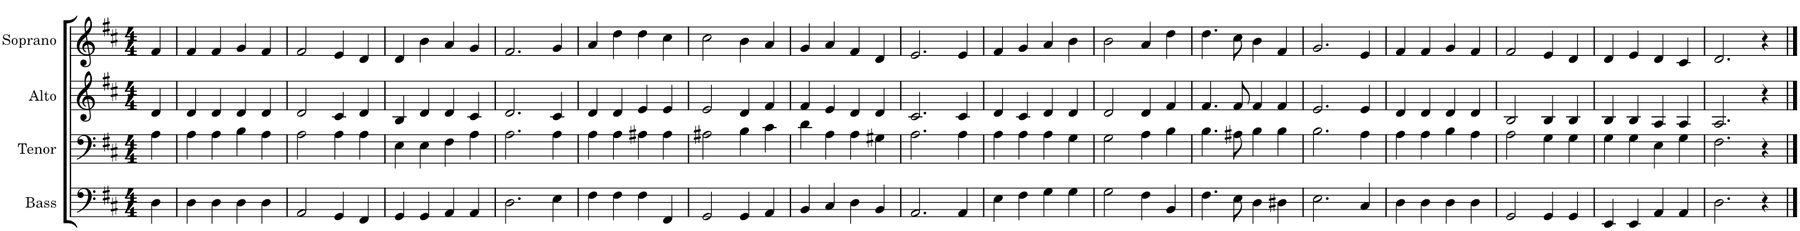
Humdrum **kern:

**kern	**kern	**kern	**kern
*part4	*part3	*part2	*part1
*staff4	*staff3	*staff2	*staff1
*I"Bass	*I"Tenor	*I"Alto	*I"Soprano
*I'B.	*I'T.	*I'A.	*I'S.
*clefF4	*clefF4	*clefG2	*clefG2
*k[f#c#]	*k[f#c#]	*k[f#c#]	*k[f#c#]
*M4/4	*M4/4	*M4/4	*M4/4
=	=	=	=
4D\	4A\	4d/	4f#/
=1	=1	=1	=1
4D\	4A\	4d/	4f#/
4D\	4A\	4d/	4f#/
4D\	4B\	4d/	4g/
4D\	4A\	4d/	4f#/
=2	=2	=2	=2
2AA/	2A\	2d/	2f#/
4GG/	4A\	4c#/	4e/
4FF#/	4A\	4d/	4d/
=3	=3	=3	=3
4GG/	4E\	4B/	4d/
4GG/	4E\	4d/	4b\
4AA/	4F#\	4d/	4a/
4AA/	4A\	4c#/	4g/
=4	=4	=4	=4
2.D\	2.A\	2.d/	2.f#/
4E\	4A\	4c#/	4g/
=5	=5	=5	=5
4F#\	4A\	4d/	4a/
4F#\	4A\	4d/	4dd\
4F#\	4A#X\	4e/	4dd\
4FF#/	4A#\	4e/	4cc#\
=6	=6	=6	=6
2GG/	2A#X\	2e/	2cc#\
4GG/	4B\	4d/	4b\
4AA/	4c#\	4f#/	4a/
=7	=7	=7	=7
4BB/	4d\	4f#/	4g/
4C#/	4A\	4e/	4a/
4D\	4A\	4d/	4f#/
4BB/	4G#X\	4d/	4d/
=8	=8	=8	=8
2.AA/	2.A\	2.c#/	2.e/
4AA/	4A\	4c#/	4e/
=9	=9	=9	=9
4E\	4A\	4d/	4f#/
4F#\	4A\	4c#/	4g/
4G\	4A\	4d/	4a/
4G\	4G\	4d/	4b\
=10	=10	=10	=10
2G\	2G\	2d/	2b\
4F#\	4A\	4d/	4a/
4BB/	4B\	4f#/	4dd\
=11	=11	=11	=11
4.F#\	4.B\	4.f#/	4.dd\
8E\	8A#X\	8f#/	8cc#\
4D\	4B\	4f#/	4b\
4D#X\	4B\	4f#/	4f#/
=12	=12	=12	=12
2.E\	2.B\	2.e/	2.g/
4C#/	4A\	4e/	4e/
=13	=13	=13	=13
4D\	4A\	4d/	4f#/
4D\	4A\	4d/	4f#/
4D\	4B\	4d/	4g/
4D\	4A\	4d/	4f#/
=14	=14	=14	=14
2GG/	2A\	2B/	2f#/
4GG/	4G\	4B/	4e/
4GG/	4G\	4B/	4d/
=15	=15	=15	=15
4EE/	4G\	4B/	4d/
4EE/	4G\	4B/	4e/
4AA/	4E\	4A/	4d/
4AA/	4G\	4A/	4c#/
=16	=16	=16	=16
2.D\	2.F#\	2.A/	2.d/
4r	4r	4r	4r
==	==	==	==
*-	*-	*-	*-
